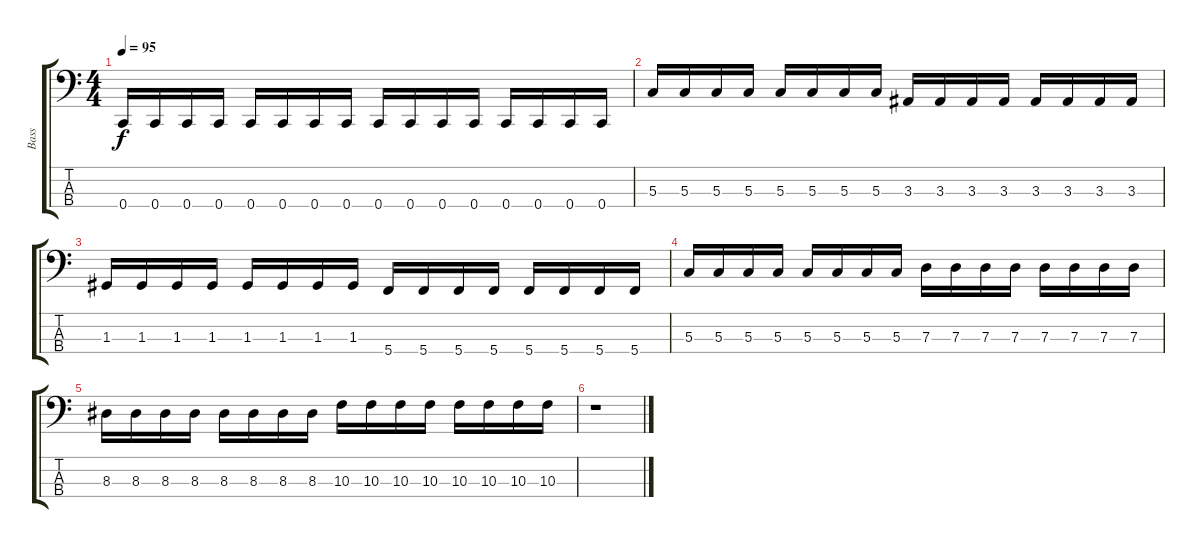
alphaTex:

\track ("Bass" "Bass") {instrument electricbasspick}
\staff {score tabs}
\tuning (F2 C2 G1 C1) {hide}
\ts (4 4)
\tempo 95
\clef f4
\ks c
0.4.16{dy f} 0.4.16 0.4.16 0.4.16 0.4.16 0.4.16 0.4.16 0.4.16 0.4.16 0.4.16 0.4.16 0.4.16 0.4.16 0.4.16 0.4.16 0.4.16 |
5.3.16 5.3.16 5.3.16 5.3.16 5.3.16 5.3.16 5.3.16 5.3.16 3.3.16 3.3.16 3.3.16 3.3.16 3.3.16 3.3.16 3.3.16 3.3.16 |
1.3.16 1.3.16 1.3.16 1.3.16 1.3.16 1.3.16 1.3.16 1.3.16 5.4.16 5.4.16 5.4.16 5.4.16 5.4.16 5.4.16 5.4.16 5.4.16 |
5.3.16 5.3.16 5.3.16 5.3.16 5.3.16 5.3.16 5.3.16 5.3.16 7.3.16 7.3.16 7.3.16 7.3.16 7.3.16 7.3.16 7.3.16 7.3.16 |
8.3.16 8.3.16 8.3.16 8.3.16 8.3.16 8.3.16 8.3.16 8.3.16 10.3.16 10.3.16 10.3.16 10.3.16 10.3.16 10.3.16 10.3.16 10.3.16 |
r.1
